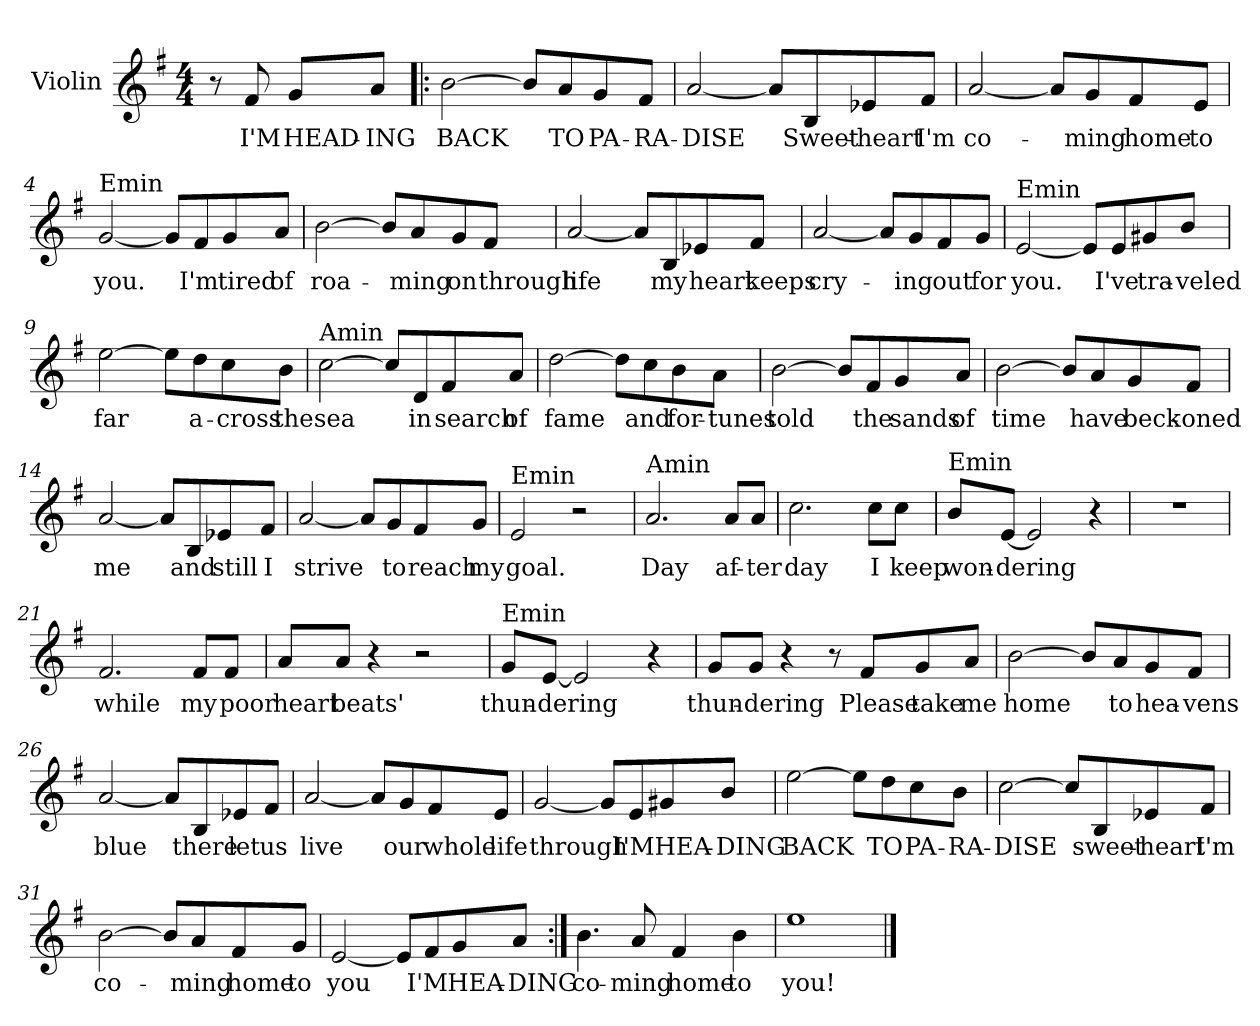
**kern	**text
*part1	*part1
*staff1	*staff1
*I"Violin	*
*I'Vln	*
*clefG2	*
*k[f#]	*
*G:	*
*M4/4	*
=	=
8r	.
8f#/	I'M
8g/L	HEAD-
8a/J	-ING
=1!|:	=1!|:
[2b\	BACK
8b/L]	.
8a/	TO
8g/	PA-
8f#/J	-RA-
=2	=2
[2a/	-DISE
8a/L]	.
8B/	Sweet-
8e-X/	-heart
8f#/J	I'm
=3	=3
[2a/	co-
8a/L]	.
8g/	-ming
8f#/	home
8e/J	to
!!LO:LB:g=z
=4	=4
!LO:TX:a:t=Emin	!
[2g/	you.
8g/L]	.
8f#/	I'm
8g/	tired
8a/J	of
=5	=5
[2b\	roa-
8b/L]	.
8a/	-ming
8g/	on
8f#/J	through
=6	=6
[2a/	life
8a/L]	.
8B/	my
8e-X/	heart
8f#/J	keeps
=7	=7
[2a/	cry-
8a/L]	.
8g/	-ing
8f#/	out
8g/J	for
!!LO:LB:g=z
=8	=8
!LO:TX:a:t=Emin	!
[2e/	you.
8e/L]	.
8e/	I've
8g#X/	tra-
8b/J	-veled
=9	=9
[2ee\	far
8ee\L]	.
8dd\	a-
8cc\	-cross
8b\J	the
=10	=10
!LO:TX:a:t=Amin	!
[2cc\	sea
8cc/L]	.
8d/	in
8f#/	search
8a/J	of
=11	=11
[2dd\	fame
8dd\L]	.
8cc\	and
8b\	for-
8a\J	-tunes
!!LO:LB:g=z
=12	=12
[2b\	told
8b/L]	.
8f#/	the
8g/	sands
8a/J	of
=13	=13
[2b\	time
8b/L]	.
8a/	have
8g/	beck-
8f#/J	-oned
=14	=14
[2a/	me
8a/L]	.
8B/	and
8e-X/	still
8f#/J	I
=15	=15
[2a/	strive
8a/L]	.
8g/	to
8f#/	reach
8g/J	my
!!LO:LB:g=z
=16	=16
!LO:TX:a:t=Emin	!
2e/	goal.
2r	.
=17	=17
!LO:TX:a:t=Amin	!
2.a/	Day
8a/L	af-
8a/J	-ter
=18	=18
2.cc\	day
8cc\L	I
8cc\J	keep
=19	=19
!LO:TX:a:t=Emin	!
8b/L	won-
[8e/J	-dering
2e/]	.
4r	.
!!LO:LB:g=z
=20	=20
1r	.
=21	=21
2.f#/	while
8f#/L	my
8f#/J	poor
=22	=22
8a/L	heart
8a/J	beats'
4r	.
2r	.
=23	=23
!LO:TX:a:t=Emin	!
8g/L	thun-
[8e/J	-dering
2e/]	.
4r	.
=24	=24
8g/L	thun-
8g/J	-dering
4r	.
8r	.
8f#/L	Please
8g/	take
8a/J	me
!!LO:LB:g=z
=25	=25
[2b\	home
8b/L]	.
8a/	to
8g/	hea-
8f#/J	-vens
=26	=26
[2a/	blue
8a/L]	.
8B/	there
8e-X/	let
8f#/J	us
=27	=27
[2a/	live
8a/L]	.
8g/	our
8f#/	whole
8e/J	life
=28	=28
[2g/	through
8g/L]	.
8e/	I'M
8g#X/	HEA-
8b/J	-DING
!!LO:LB:g=z
=29	=29
[2ee\	BACK
8ee\L]	.
8dd\	TO
8cc\	PA-
8b\J	-RA-
=30	=30
[2cc\	-DISE
8cc/L]	.
8B/	sweet-
8e-X/	-heart
8f#/J	I'm
=31	=31
[2b\	co-
8b/L]	.
8a/	-ming
8f#/	home
8g/J	to
=32	=32
[2e/	you
8e/L]	.
8f#/	I'M
8g/	HEA-
8a/J	-DING
!!LO:LB:g=z
=33:|!	=33:|!
4.b\	co-
8a/	-ming
4f#/	home
4b\	to
=34	=34
1ee	you!
==	==
*-	*-
